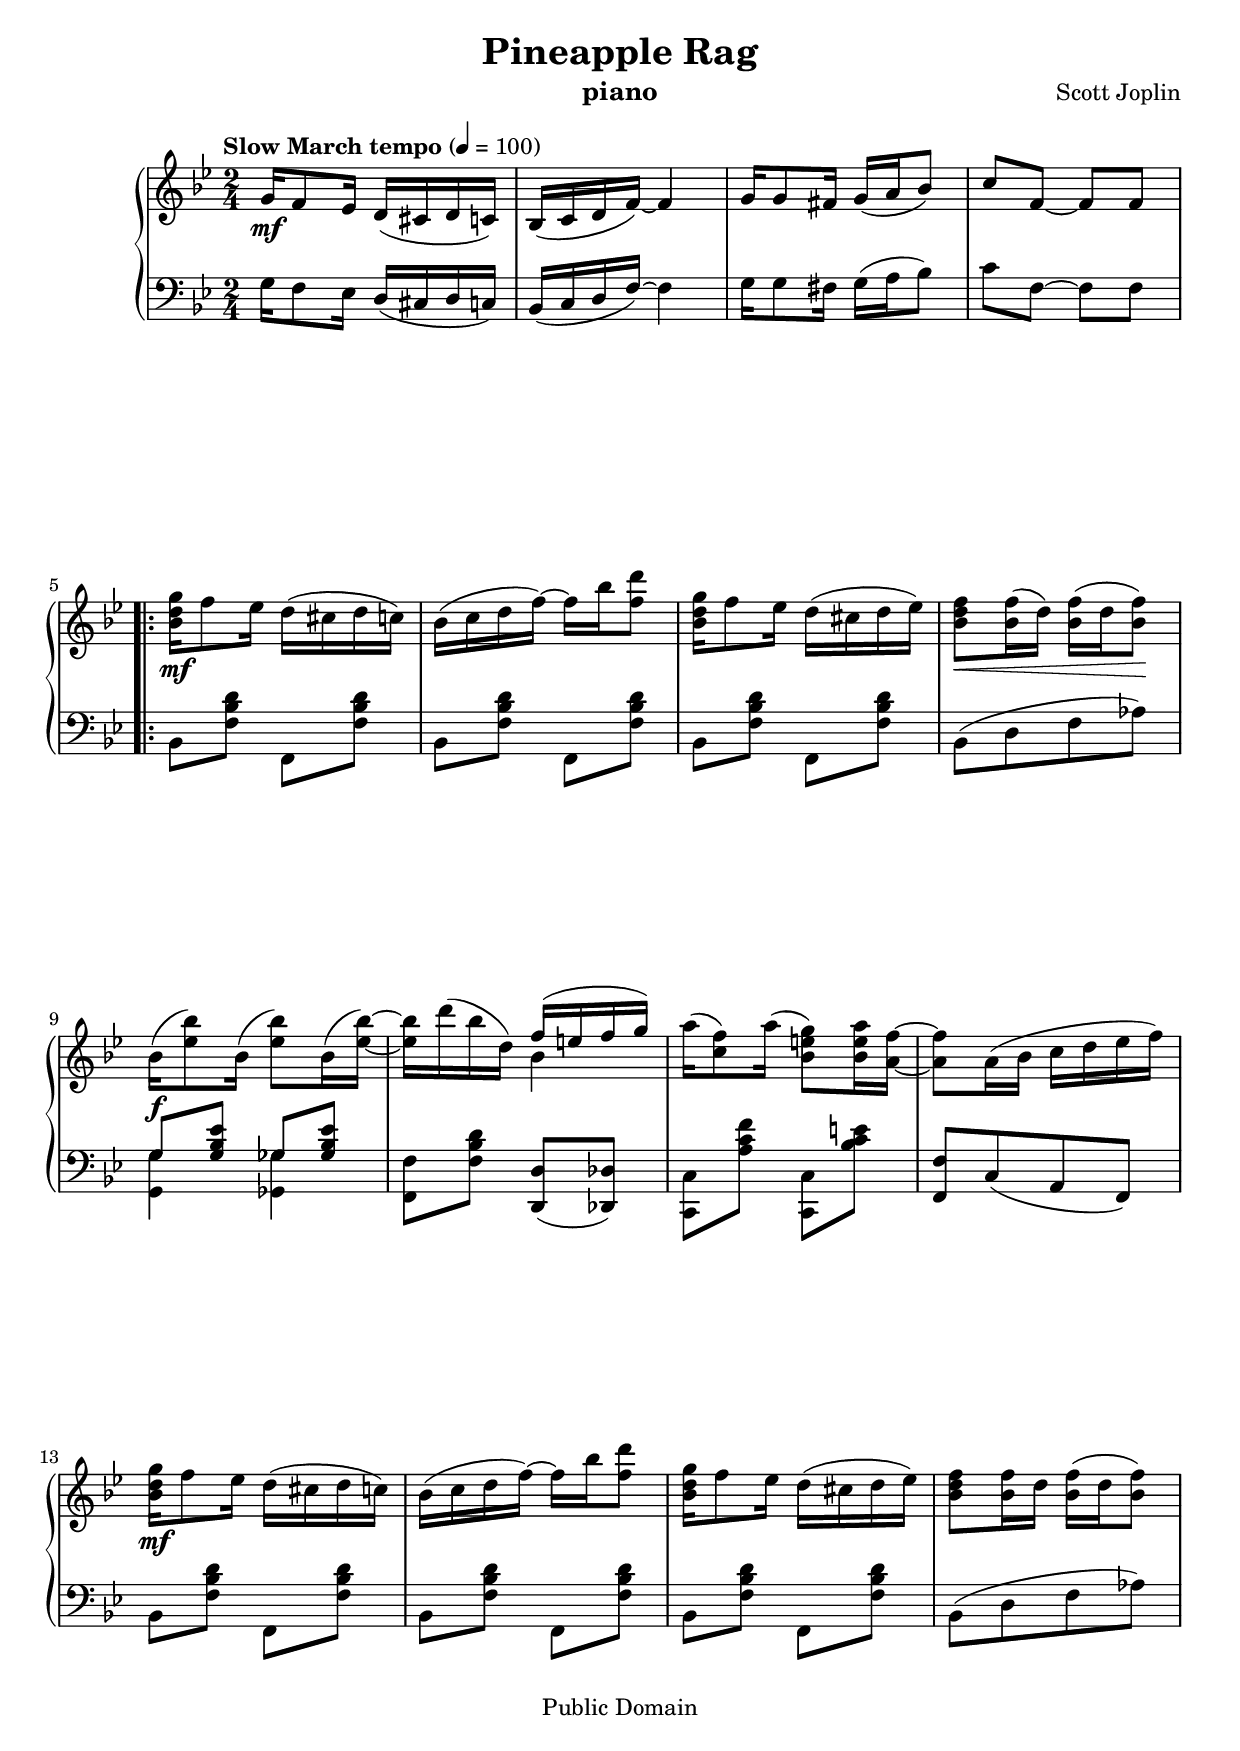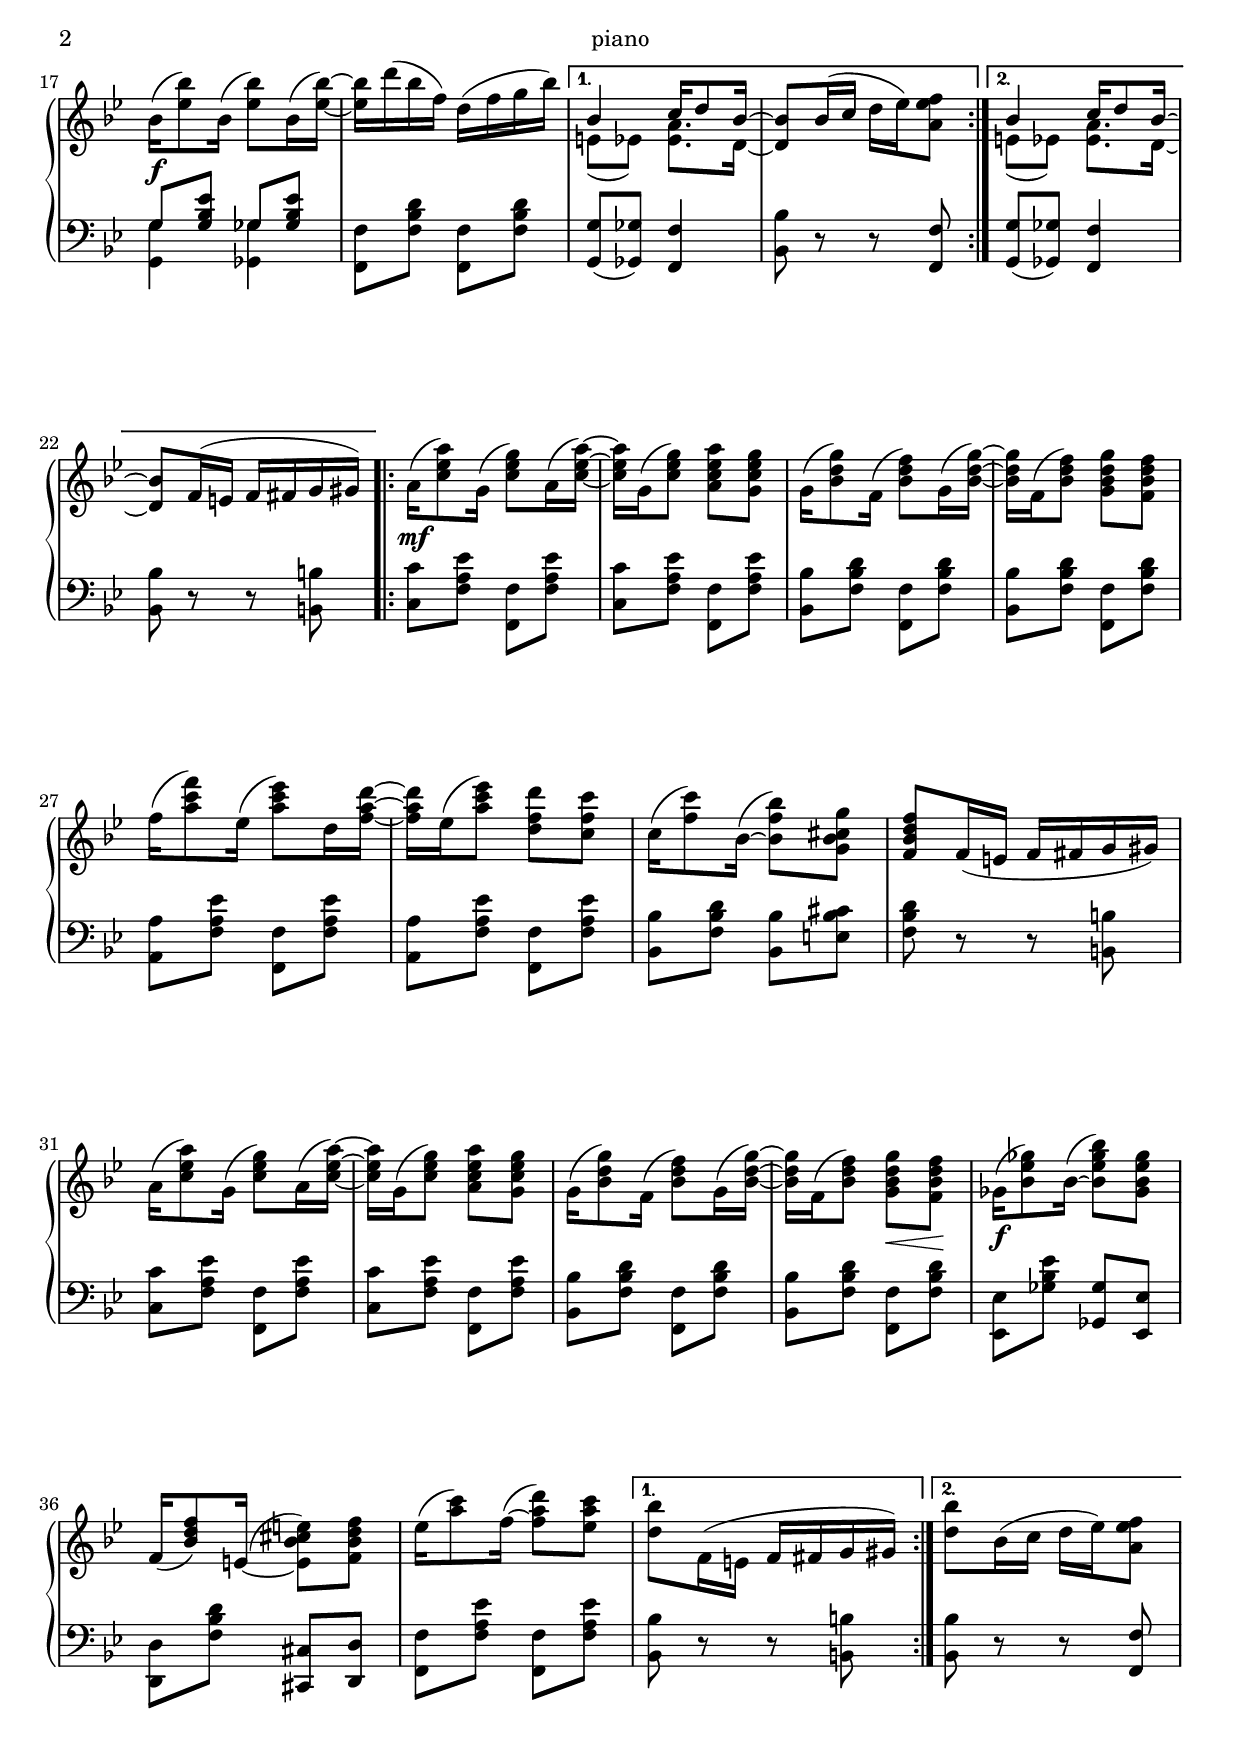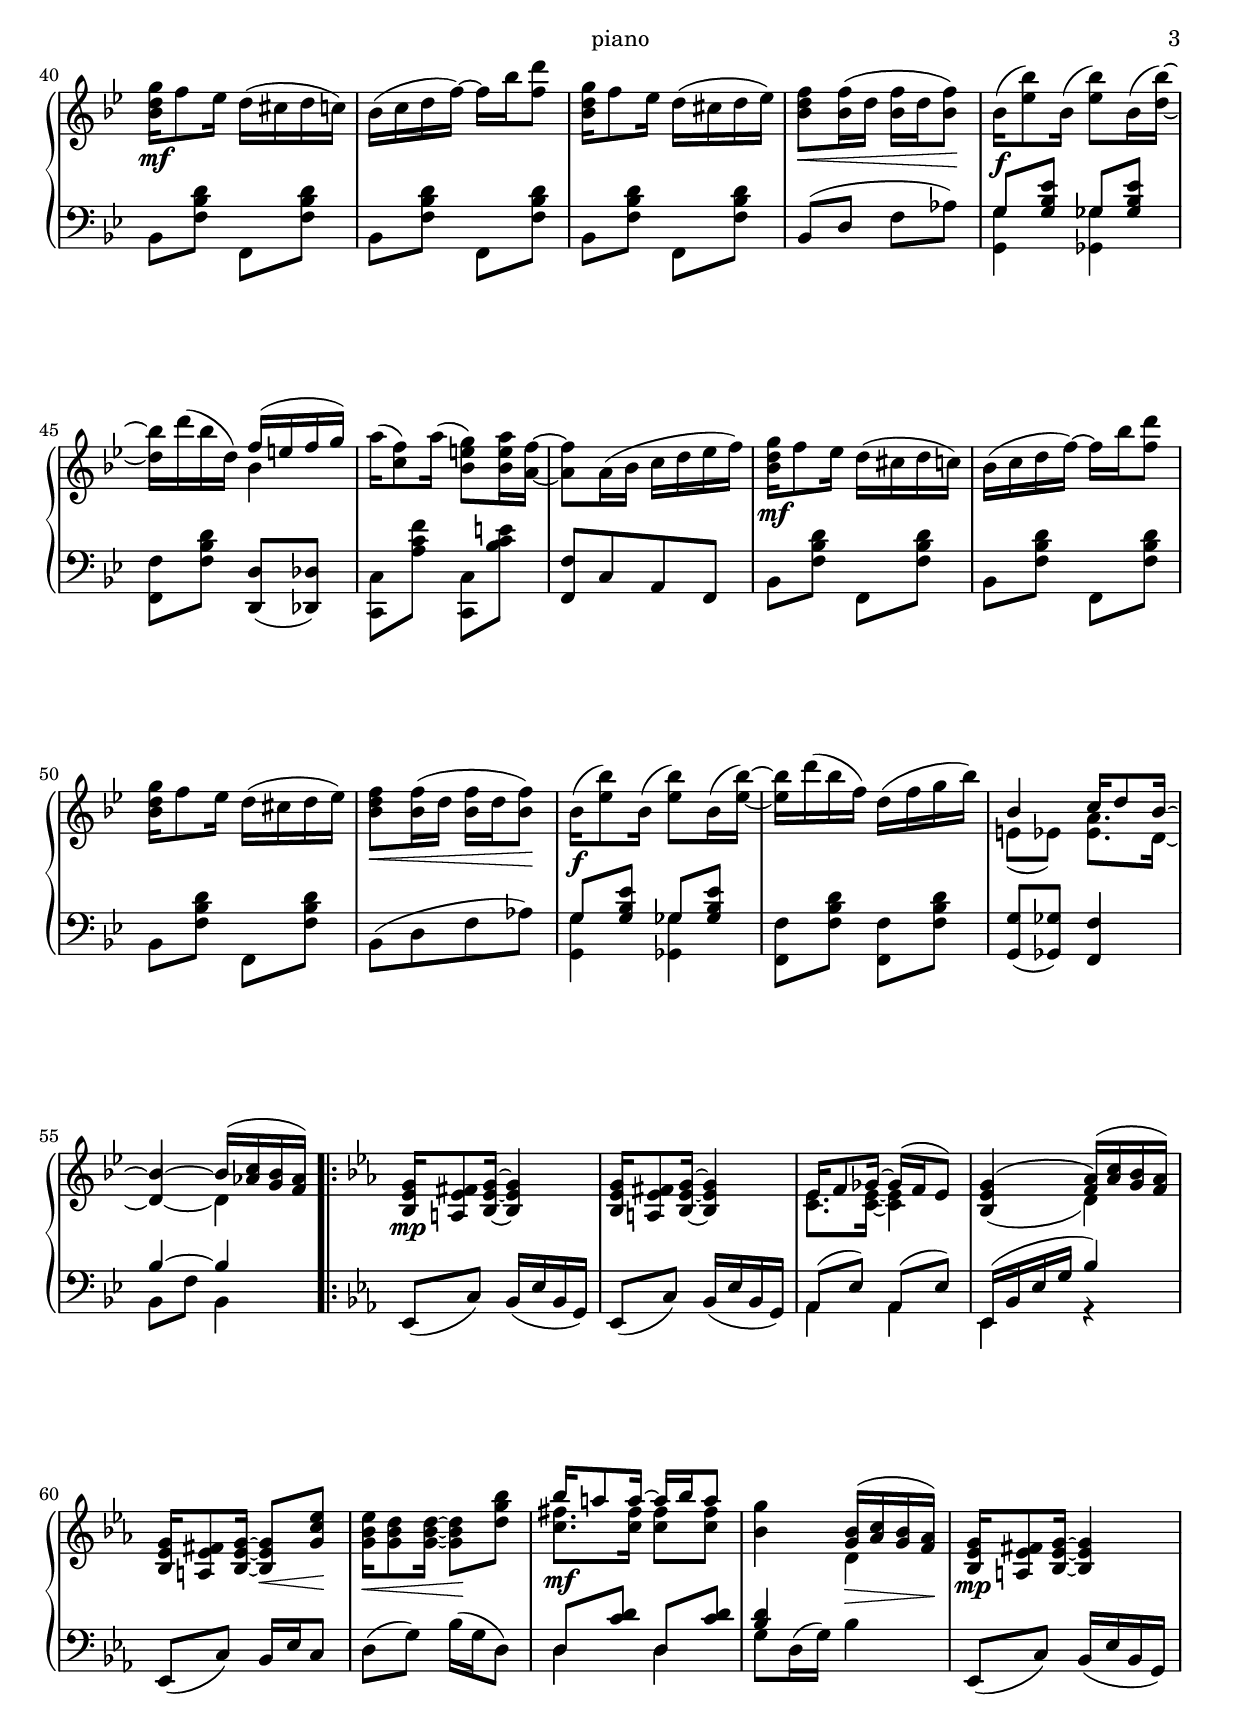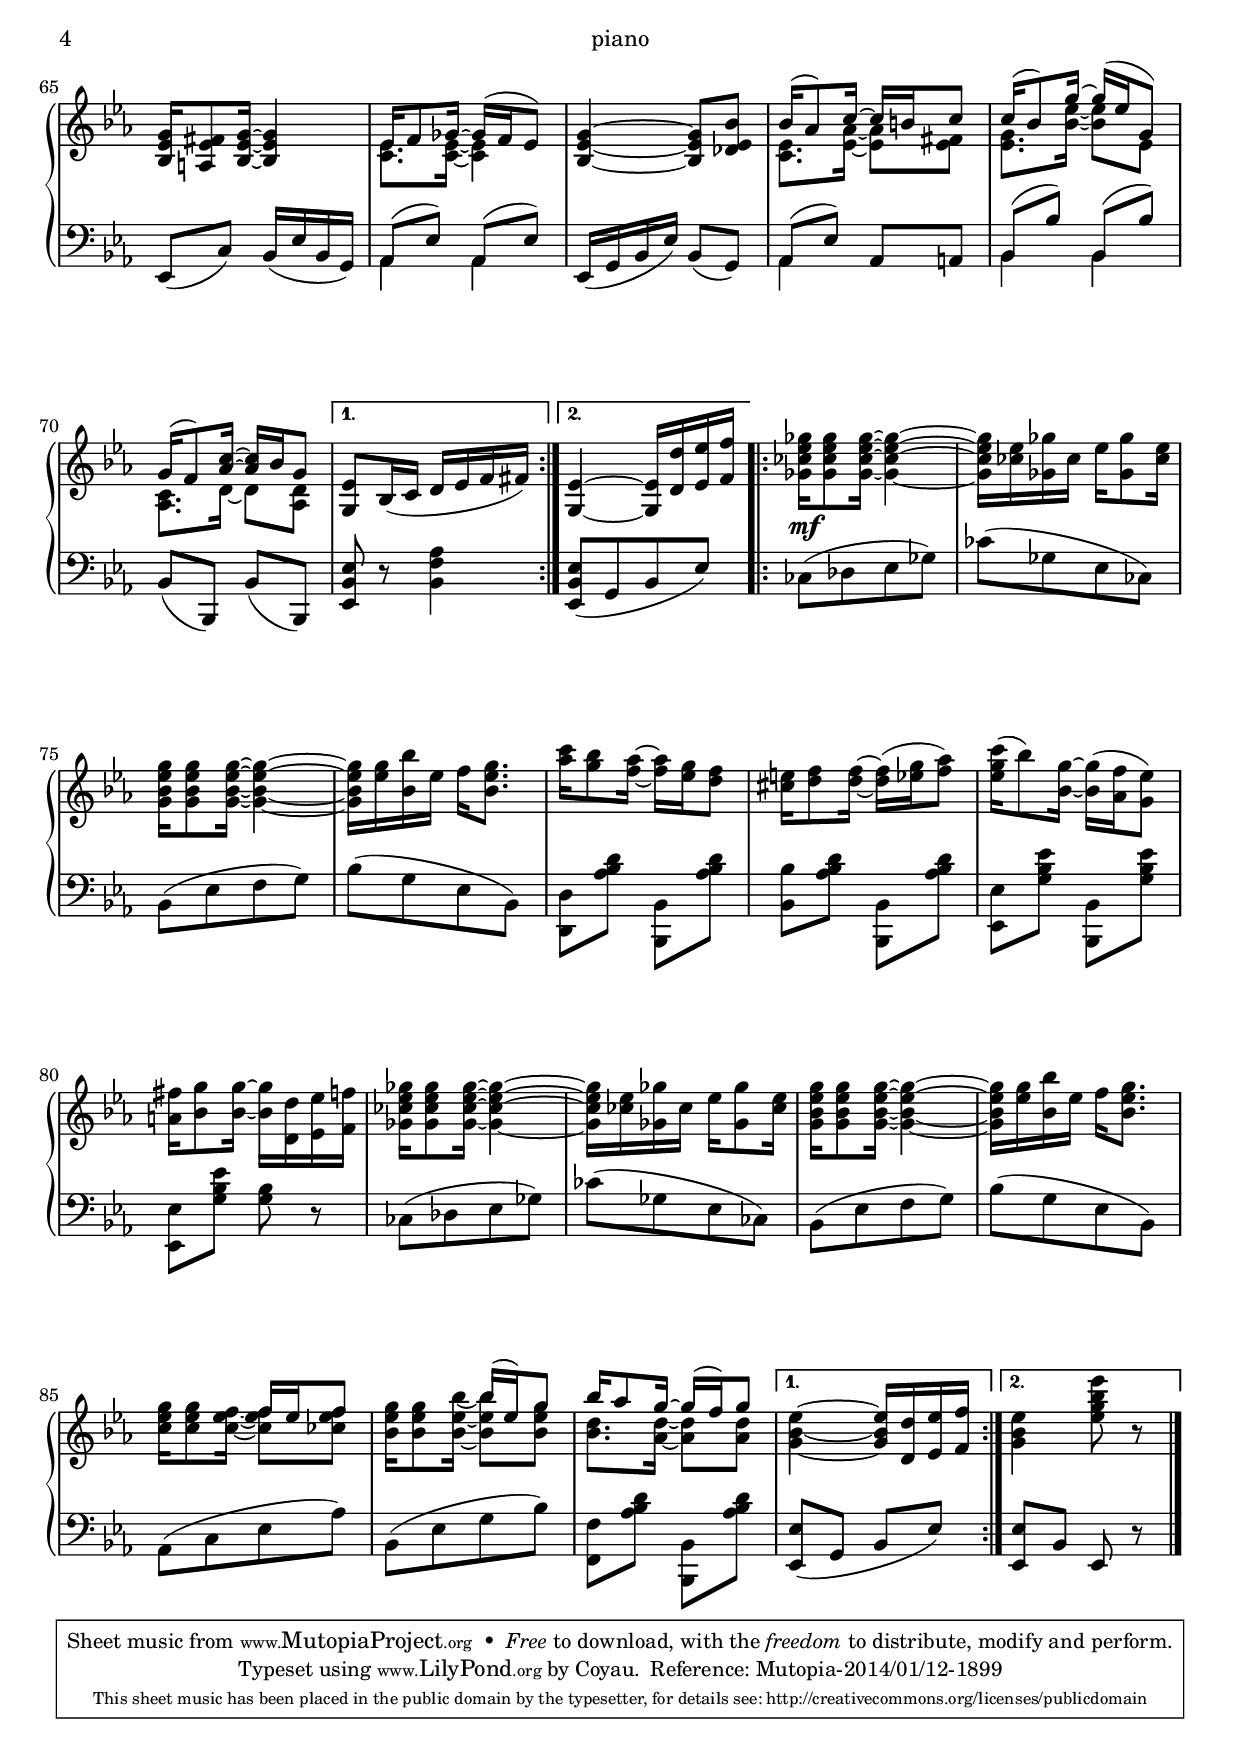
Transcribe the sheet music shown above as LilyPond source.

\version "2.16.2"
\include "articulate.ly"

\header {
  title = "Pineapple Rag"
  instrument = "piano"
  composer = "Scott Joplin"

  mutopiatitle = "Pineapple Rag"
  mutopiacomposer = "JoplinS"
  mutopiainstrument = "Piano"
  date = "1908"
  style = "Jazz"
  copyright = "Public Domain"
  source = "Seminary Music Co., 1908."
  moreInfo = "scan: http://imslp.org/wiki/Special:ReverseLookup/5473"

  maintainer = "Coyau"
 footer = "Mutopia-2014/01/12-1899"
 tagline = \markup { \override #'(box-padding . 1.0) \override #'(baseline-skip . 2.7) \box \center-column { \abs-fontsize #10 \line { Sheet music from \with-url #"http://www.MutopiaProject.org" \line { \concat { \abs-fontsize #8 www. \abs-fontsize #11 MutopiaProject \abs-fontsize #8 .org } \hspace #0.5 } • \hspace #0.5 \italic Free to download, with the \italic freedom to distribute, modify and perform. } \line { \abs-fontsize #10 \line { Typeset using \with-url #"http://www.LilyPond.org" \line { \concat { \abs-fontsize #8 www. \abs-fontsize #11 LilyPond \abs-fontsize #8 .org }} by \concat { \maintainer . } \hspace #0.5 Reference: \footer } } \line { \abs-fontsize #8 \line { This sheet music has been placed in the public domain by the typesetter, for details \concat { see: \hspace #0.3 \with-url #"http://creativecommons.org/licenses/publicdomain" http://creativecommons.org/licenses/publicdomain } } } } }
}

global = {
  \key bes \major
  \numericTimeSignature
  \time 2/4
  \tempo "Slow March tempo" 4=100
}

right = \relative c'' {
  \global
  g16\mf f8 ees16 d( cis d c)
  bes( c d f)~ f4
  g16 g8 fis16 g( a bes8)
  c f,~ f f \break
  \repeat volta 2 {
    <bes d g>16\mf f'8 ees16 d( cis d c)
    bes( c d f)~ f bes <f d'>8
    <bes, d g>16 f'8 ees16 d( cis d ees)
    <bes d f>8\< <bes f'>16( d) <bes f'>16( d <bes f'>8\!)
    bes16(\f <ees bes'>8) bes16( <ees bes'>8)  bes16( <ees bes'>)~
    <ees bes'> d'( bes d,) << { f( e f g)} \\ { bes,4} >>
    a'16( <c, f>8) a'16( <bes, e g>8) <bes e a>16 <a f'>~
    <a f'>8 a16( bes c d ees f) \break
    <bes, d g>\mf f'8 ees16 d( cis d c)
    bes( c d f)~ f bes <f d'>8
    <bes, d g>16 f'8 ees16 d( cis d ees)
    <bes d f>8 <bes f'>16 d <bes f'>( d <bes f'>8) \pageBreak
    bes16(\f <ees bes'>8) bes16( <ees bes'>8)  bes16( <ees bes'>)~
    <ees bes'> d'( bes f) d( f g bes)
  }
  \alternative {
    {
      <<
        {
          bes,4 c16 d8 bes16~
          bes8[ bes16^( c] \stemNeutral d[ ees) <a, ees' f>8]
        }
        \\
        {
          \shiftOff
          e8( ees) <ees a>8.[ d16]~
          \stemUp d4 s
        }
      >>
    }
    {
      <<
        {
          bes'4 c16 d8 bes16~
          bes8[ f16( e] f fis g gis)
        }
        \\
        {
          e8( ees) <ees a>8.[ d16]~
          \stemNeutral d4 s
        }
      >>
    }
  }
  \repeat volta 2 {
    a'16(\mf <c ees a>8) g16( <c ees g>8) a16( <c ees a>)~
    <c ees a> g( <c ees g>8) <a c ees a> <g c ees g>
    g16( <bes d g>8) f16( <bes d f>8) g16( <bes d g>)~
    <bes d g> f( <bes d f>8) <g bes d g> <f bes d f>
    f'16( <a c f>8) ees16( <a c ees>8) d,16 <f a d>~
    <f a d> ees( <a c ees>8) <d, f d'> <c f c'>
    c16( <f c'>8) bes,16~( <bes f' bes>8[) <g bes cis g'>]
    <f bes d f> f16( e f fis g gis)
    a( <c ees a>8) g16( <c ees g>8) a16( <c ees a>)~
    <c ees a> g( <c ees g>8) <a c ees a> <g c ees g>
    g16( <bes d g>8) f16( <bes d f>8) g16( <bes d g>)~
    <bes d g> f( <bes d f>8) <g bes d g>\< <f bes d f>\!
    ges16(\f <bes ees ges>8) bes16(~ <bes ees ges bes>8) <ges bes ees ges>
    f16( <bes d f>8) e,16(~ <e bes' cis e>8) <f bes d f>
    ees'16( <a c>8) f16(~ <f a d>8) <ees a c>
  }
  \alternative {
    {
      <d bes'> f,16( e f fis g gis)
    }
    {
      <d' bes'>8 bes16( c d ees) <a, ees' f>8
    }
  } \pageBreak
  <bes d g>16\mf f'8 ees16 d( cis d c)
  bes( c d f)~ f bes <f d'>8
  <bes, d g>16 f'8 ees16 d( cis d ees)
  <bes d f>8\< <bes f'>16( d <bes f'> d <bes f'>8\!)
  bes16(\f <ees bes'>8) bes16( <ees bes'>8) bes16( <d bes'>)~
  <d bes'> d'( bes d,) << { f( e f g)} \\ { bes,4} >>
  a'16( <c, f>8) a'16( <bes, e g>8) <bes e a>16 <a f'>~
  <a f'>8 a16( bes c d ees f)
  <bes, d g>\mf f'8 ees16 d( cis d c)
  bes( c d f)~ f bes <f d'>8
  <bes, d g>16 f'8 ees16 d( cis d ees)
  <bes d f>8\< <bes f'>16( d <bes f'> d <bes f'>8\!)
  bes16(\f <ees bes'>8) bes16( <ees bes'>8)  bes16( <ees bes'>)~
  <ees bes'> d'( bes f) d( f g bes)
  <<
    {
      bes,4 c16 d8 bes16~
      bes4~ bes16( <aes c> <g bes> <f aes>)
    }
    \\
    {
      \shiftOff
      e8( ees) <ees a>8.[ d16]~
      \stemUp d4~ \stemDown d
    }
  >>
  \key ees \major
  \repeat volta 2 {
    <bes ees g>16\mp <a ees' fis>8 <bes ees g>16~ <bes ees g>4
    <bes ees g>16 <a ees' fis>8 <bes ees g>16~ <bes ees g>4
    <<
      {
        \mergeDifferentlyDottedOn ees16 f8 ges16~ ges( f ees8)
        <ees g>4( <f aes>16)( <aes c> <g bes> <f aes>)
      }
      \\
      {
        <c ees>8. <c ees>16~ <c ees>4
        \stemUp bes4( \stemDown d)
      }
    >>
    <bes ees g>16 <a ees' fis>8 <bes ees g>16~ <bes ees g>8\< <g' c ees>\!
    <g bes ees>16\< <g bes d>8 <g bes d>16~ <g bes d>8\! <d' g bes>
    <<
      {
        bes'16\mf a8 a16~ a bes a8
        s4 <g, bes>16\>( <aes c> <g bes> <f aes>\!)

      }
      \\
      {
        <c' fis>8. <c fis>16 <c fis>8 <c fis>
        <bes g'>4 d,
      }
    >>
    <bes ees g>16\mp <a ees' fis>8 <bes ees g>16~ <bes ees g>4 \pageBreak
    <bes ees g>16 <a ees' fis>8 <bes ees g>16~ <bes ees g>4
    <<
      {
        \mergeDifferentlyDottedOn ees16 f8 ges16~ ges( f ees8)
      }
      \\
      {
        <c ees>8. <c ees>16~ <c ees>4
      }
    >>
    <bes ees g>4~ <bes ees g>8 <des ees bes'>
    <<
      {
        bes'16( aes8) c16~ c b c8
        c16( bes8) g'16~ g( ees g,8)
        g16( f8) <aes c>16~ <aes c> bes g8
      }
      \\
      {
        <c, ees>8. <ees aes>16~ <ees aes>8 <ees fis>
        <ees g>8. <bes' ees>16~ <bes ees>8 ees,
        <aes, c>8. d16~ d8 <aes d>
      }
    >>
  }
  \alternative {
    {
      <g ees'>8 bes16( c d ees f fis)
    }
    {
      <g, ees'>4~ <g ees'>16 <d' d'> <ees ees'> <f f'>
    }
  }
  \repeat volta 2 {
    <ges ces ees ges>16\mf <ges ces ees ges>8 <ges ces ees ges>16~ <ges ces ees ges>4~
    <ges ces ees ges>16 <ces ees> <ges ges'> ces ees  <ges, ges'>8 <ces ees>16
    <g bes ees g>16 <g bes ees g>8 <g bes ees g>16~ <g bes ees g>4~
    <g bes ees g>16 <ees' g> <bes bes'> ees f <bes, ees g>8.
    <aes' c>16 <g bes>8 <f aes>16~ <f aes> <ees g> <d f>8
    <cis e>16 <d f>8 <d f>16~ <d f>( <ees g> <f aes>8)
    <ees g c>16( bes'8) <bes, g'>16~ <bes g'>( <aes f'> <g ees'>8)
    <a fis'>16 <bes g'>8 <bes g'>16~ <bes g'> <d, d'> <ees ees'> <f f'>
    <ges ces ees ges>16 <ges ces ees ges>8 <ges ces ees ges>16~ <ges ces ees ges>4~
    <ges ces ees ges>16 <ces ees> <ges ges'> ces ees  <ges, ges'>8 <ces ees>16
    <g bes ees g>16 <g bes ees g>8 <g bes ees g>16~ <g bes ees g>4~
    <g bes ees g>16 <ees' g> <bes bes'> ees f <bes, ees g>8.
    <<
      {
        s4 f'16 ees f8
        s4 bes16( ees,) g8
        bes16 aes8 g16~ g( f)g8
      }
      \\
      {
        <c, ees g>16 <c ees g>8 <c ees f>16~ <c ees f>8 <ces ees f>
        <bes ees g>16 <bes ees g>8 <bes ees bes'>16~ <bes ees bes'>8 <bes ees g>
        <bes d>8. <aes d>16~ <aes d>8 <aes d>
      }
    >>
  }
  \alternative {
    {
      <g bes ees>4~ <g bes ees>16 <d d'> <ees ees'> <f f'>
    }
    {
      <g bes ees>4 <ees' g bes ees>8 r
    }
  } \bar "|."
}

left = \relative c' {
  \global
  g16 f8 ees16 d( cis d c)
  bes( c d f)~ f4
  g16 g8 fis16 g( a bes8)
  c f,~ f f
  \repeat volta 2 {
    bes, <f' bes d> f,  <f' bes d>
    bes, <f' bes d> f,  <f' bes d>
    bes, <f' bes d> f,  <f' bes d>
    bes,[( d f aes)]
    <<{ g8 <g bes ees> ges <ges bes ees> }\\ { <g, g'>4 <ges ges'>}>>
    <f f'>8 <f' bes d> <d, d'>( <des des'>)
    <c c'> <a'' c f> <c,, c'> <bes'' c e>
    <f, f'>[ c'( a f)]
    bes <f' bes d> f,  <f' bes d>
    bes, <f' bes d> f,  <f' bes d>
    bes, <f' bes d> f,  <f' bes d>
    bes,[( d f aes)]
    <<{ g8 <g bes ees> ges <ges bes ees> } \\ { <g, g'>4 <ges ges'>} >>
    <f f'>8 <f' bes d> <f, f'> <f' bes d>
  }
  \alternative {
    {
      <g, g'>( <ges ges'>) <f f'>4
      <bes bes'>8 r r <f f'>
    }
    {
      <g g'>( <ges ges'>) <f f'>4
      <bes bes'>8 r r <b b'>
    }
  }
  \repeat volta 2 {
    <c c'> <f a ees'> <f, f'> <f' a ees'>
    <c c'> <f a ees'> <f, f'> <f' a ees'>
    <bes, bes'> <f' bes d> <f, f'> <f' bes d>
    <bes, bes'> <f' bes d> <f, f'> <f' bes d>
    <a, a'> <f' a ees'> <f, f'> <f' a ees'>
    <a, a'> <f' a ees'> <f, f'> <f' a ees'>
    <bes, bes'> <f' bes d> <bes, bes'> <e bes' cis>
    <f bes d>8 r r <b, b'>
    <c c'> <f a ees'> <f, f'>  <f' a ees'>
    <c c'> <f a ees'> <f, f'>  <f' a ees'>
    <bes, bes'> <f' bes d> <f, f'>  <f' bes d>
    <bes, bes'> <f' bes d> <f, f'>  <f' bes d>
    <ees, ees'>8 <ges' bes ees> <ges, ges'> <ees ees'>
    <d d'> <f' bes d> <cis, cis'> <d d'>
    <f f'> <f' a ees'> <f, f'> <f' a ees'>
  }
  \alternative {
    {
      <bes, bes'> r r <b b'>
    }
    {
      <bes bes'> r r <f f'>
    }
  }

  bes8 <f' bes d> f, <f' bes d>
  bes,8 <f' bes d> f, <f' bes d>
  bes,8 <f' bes d> f, <f' bes d>
  bes,( d f aes)
  << {g <g bes ees> ges <ges bes ees>}\\{<g, g'>4 <ges ges'>}>>
  <f f'>8 <f' bes d> <d, d'>( <des des'>)
  <c c'> <a'' c f> <c,, c'> <bes'' c e>
  <f, f'>[ c' a f]
  bes <f' bes d> f,  <f' bes d>
  bes, <f' bes d> f,  <f' bes d>
  bes, <f' bes d> f,  <f' bes d>
  bes,[( d f aes)]
  <<{ g8 <g bes ees> ges <ges bes ees> } \\ { <g, g'>4 <ges ges'>} >>
  <f f'>8 <f' bes d> <f, f'> <f' bes d>
  <g, g'>( <ges ges'>) <f f'>4
  <<{bes'4~ bes}\\{bes,8 f' bes,4}>>
  \key ees \major
  \repeat volta 2 {
    ees,8( c') bes16( ees bes g)
    ees8( c') bes16( ees bes g)
    <<
      {
        aes8( ees') aes,( ees')
        ees,16( bes' ees g bes4)
      }
      \\
      {
        aes,4 aes
        ees r
      }
    >>
    ees8( c') bes16 ees c8
    d( g) bes16( g d8)
    <<
      {
        d <c' d> d, <c'd>
        <bes d>4 s
      }
      \\
      {
        d,4 d
        g8 d16^( g) bes4
      }
    >>
    ees,,8( c') bes16( ees bes g)
    ees8( c') bes16( ees bes g)
    <<
      {aes8( ees') aes,( ees')}
      \\
      {aes,4 aes}
    >>
    ees16( g bes ees) bes8( g)
    <<
      {
        aes8( ees') aes, a
        bes( bes') bes,( bes')
      }
      \\
      {
        aes,4 s
        bes bes
      }
    >>
    bes8( bes,) bes'( bes,)
  }
  \alternative {
    {
      <ees bes' ees> r <bes' f' aes>4
    }
    {
      <ees, bes' ees>8([ g bes ees)]
    }
  }
  \repeat volta 2 {
    ces8([ des ees ges)]
    ces([ ges ees ces)]
    bes([ ees f g)]
    bes([ g ees bes)]
    \stemDown <d, d'> <aes'' bes d> <bes,, bes'> <aes'' bes d>
    <bes, bes'> <aes' bes d> <bes,, bes'> <aes'' bes d>
    <ees, ees'> <g' bes ees> <bes,, bes'> <g'' bes ees>
    <ees, ees'> <g' bes ees> <g bes> r
    ces,8([ des ees ges)]
    ces([ ges ees ces)]
    bes([ ees f g)]
    bes([ g ees bes)]
    aes([ c ees aes)]
    bes,([ ees g bes)]
    <f, f'> <aes' bes d> <bes,, bes'> <aes'' bes d> \stemNeutral
  }
  \alternative {
    {
      <ees, ees'>( g bes ees)
    }
    {
      <ees, ees'>8 bes' ees, r
    }
  } \bar "|."
}

\score {
  \new PianoStaff
  <<
    \new Staff = "right" \with {
      midiInstrument = "acoustic grand"
    } \right
    \new Staff = "left" \with {
      midiInstrument = "acoustic grand"
    } { \clef bass \left }
  >>
  \layout { }
}
\include "articulate.ly"
\score {
  \unfoldRepeats \articulate
  \new PianoStaff \with {
    instrumentName = "Pno"
  } <<
    \new Staff = "right" \with {
      midiInstrument = "acoustic grand"
    } \right
    \new Staff = "left" \with {
      midiInstrument = "acoustic grand"
    } { \clef bass \left }
  >>
  \midi { }
}
